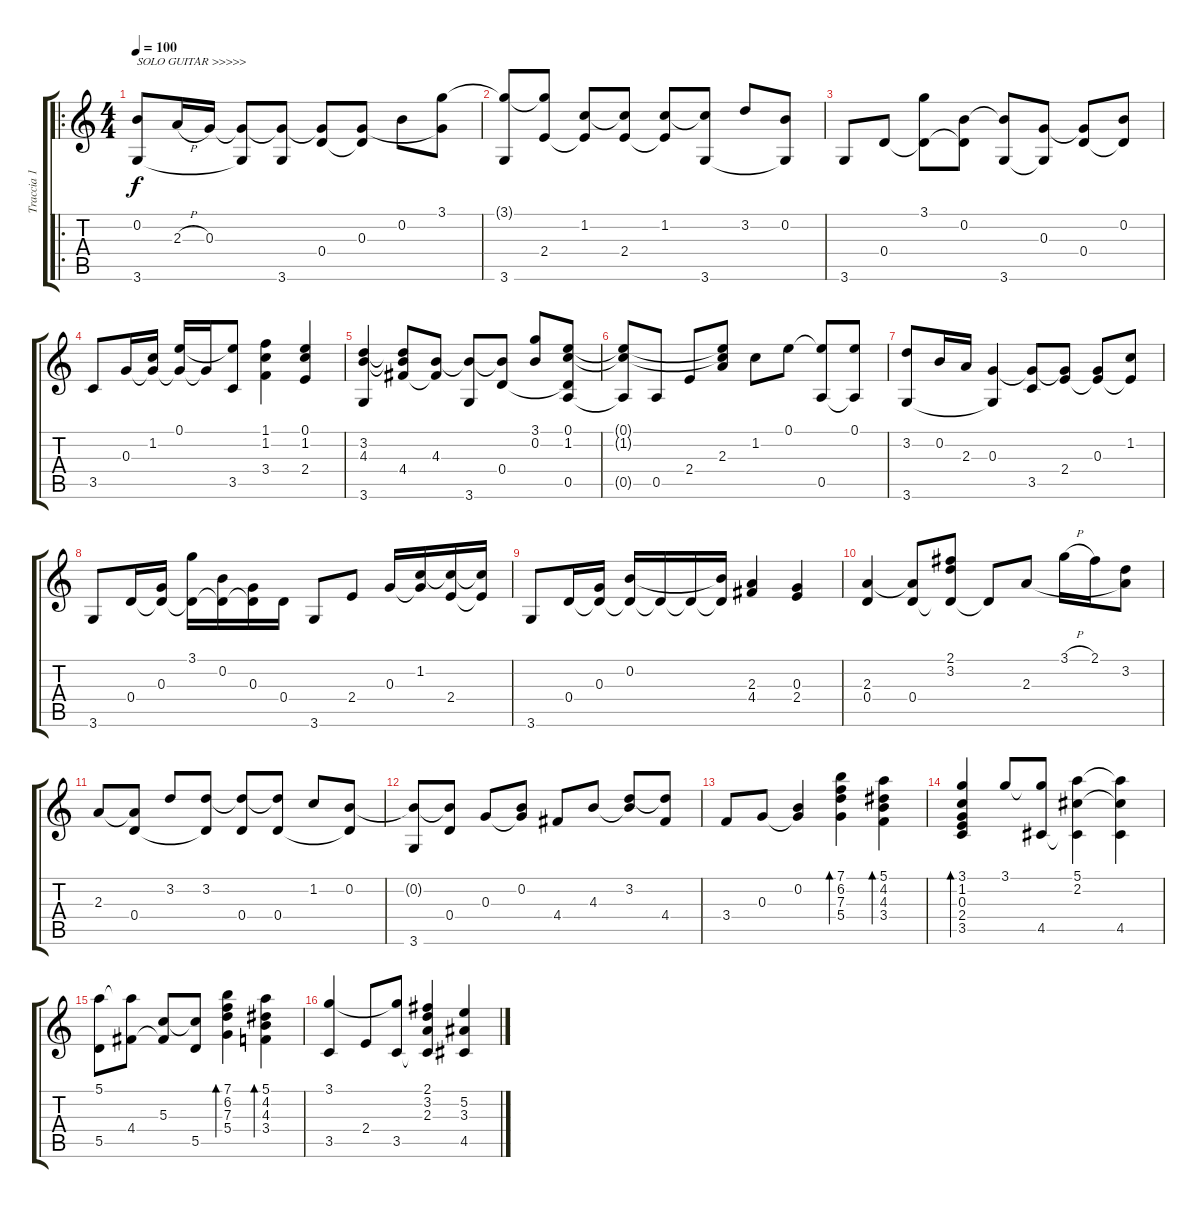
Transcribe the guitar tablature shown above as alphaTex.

\track ("Traccia 1" "Traccia 1") {instrument acousticguitarnylon}
\staff {score tabs}
\tuning (E4 B3 G3 D3 A2 E2) {hide}
\ro
\ts (4 4)
\tempo 100
\clef g2
\ks c
(0.2 3.6).8{txt "SOLO GUITAR >>>>>" dy f} 2.3{h}.16 0.3.16 (0.3{t} 3.6{t}).8 (0.3{t} 3.6).8 (0.3{t} 0.4).8 (0.3 0.4{t}).8 0.2.8 (3.1 0.3{t}).8 |
(3.1{t} 3.6).8 (3.1{t} 2.4).8 (1.2 2.4{t}).8 (1.2{t} 2.4).8 (1.2 2.4{t}).8 (1.2{t} 3.6).8 3.2.8 (0.2 3.6{t}).8 |
3.6.8 0.4.8 (3.1 0.4{t}).8 (0.2 0.4{t}).8 (0.2{t} 3.6).8 (0.3 3.6{t}).8 (0.3{t} 0.4).8 (0.2 0.4{t}).8 |
3.5.8 0.3.16 (1.2 0.3{t}).16 (0.1 0.3{t}).16 0.3{t}.16 (0.1{t} 3.5).8 (1.1 1.2 3.4).4 (0.1 1.2 2.4).4 |
(3.2 4.3 3.6).4 (3.2{t} 4.3{t} 4.4).8 (4.3 4.4{t}).8 (4.3{t} 3.6).8 (4.3{t} 0.4).8 (3.1 0.2).8 (0.1 1.2 0.4{t} 0.5).8 |
(0.1{t} 1.2{t} 0.5{t}).8 0.5.8 2.4.8 (0.1{t} 1.2{t} 2.3).8 1.2.8 0.1.8 (0.1{t} 0.5).8 (0.1 0.5{t}).8 |
(3.2 3.6).8 0.2.16 2.3.16 (0.3 3.6{t}).4 (0.3{t} 3.5).8 (0.3{t} 2.4).8 (0.3 2.4{t}).8 (1.2 2.4{t}).8 |
3.6.8 0.4.16 (0.3 0.4{t}).16 (3.1 0.4{t}).16 (0.2 0.4{t}).16 (0.3 0.4{t}).16 0.4.16 3.6.8 2.4.8 0.3.16 (1.2 0.3{t}).16 (1.2{t} 2.4).16 (1.2{t} 2.4{t}).16 |
3.6.8 0.4.16 (0.3 0.4{t}).16 (0.2 0.4{t}).16 0.4{t}.16 0.4{t}.16 (0.2{t} 0.4{t}).16 (2.3 4.4).4 (0.3 2.4).4 |
(2.3 0.4).4 (2.3{t} 0.4).8 (2.1 3.2 0.4{t}).8 0.4{t}.8 2.3.8 3.1{h}.16 2.1.16 (3.2 2.3{t}).8 |
2.3.8 (2.3{t} 0.4).8 3.2.8 (3.2 0.4{t}).8 (3.2{t} 0.4).8 (3.2{t} 0.4).8 1.2.8 (0.2 0.4{t}).8 |
(0.2{t} 3.6).8 (0.2{t} 0.4).8 0.3.8 (0.2 0.3{t}).8 4.4.8 4.3.8 (3.2 4.3{t}).8 (3.2{t} 4.4).8 |
3.4.8 0.3.8 (0.2 0.3{t}).4 (7.1 6.2 7.3 5.4).4{bd 240} (5.1 4.2 4.3 3.4).4{bd 240} |
(3.1 1.2 0.3 2.4 3.5).4{bd 240} 3.1.8 (3.1{t} 4.5).8 (5.1 2.2 4.5{t}).4 (5.1{t} 2.2{t} 4.5).4 |
(5.1 5.5).8 (5.1{t} 4.4).8 (5.3 4.4{t}).8 (5.3{t} 5.5).8 (7.1 6.2 7.3 5.4).4{bd 240} (5.1 4.2 4.3 3.4).4{bd 240} |
(3.1 3.5).4 2.4.8 (3.1{t} 3.5).8 (2.1 3.2 2.3 3.5{t}).4 (5.2 3.3 4.5).4
